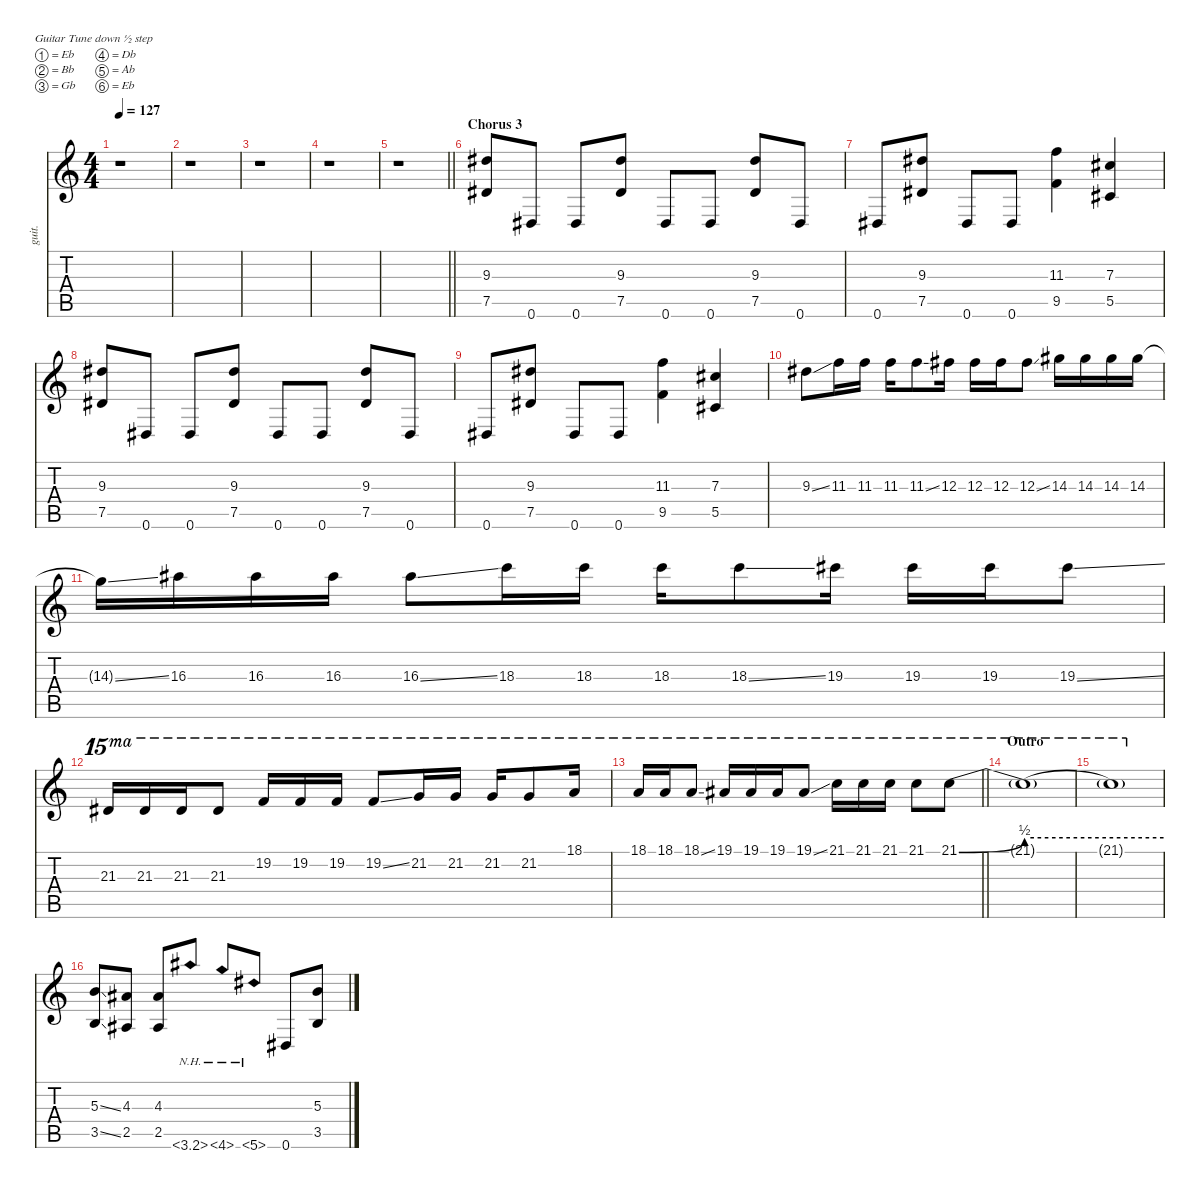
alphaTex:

\defaultSystemsLayout 4
\hideDynamics
\bracketExtendMode nobrackets
\otherSystemsTrackNameOrientation horizontal
\track ("Guitar 1" "guit.") {defaultSystemsLayout 4 instrument distortionguitar}
\staff {score tabs}
\tuning (Eb4 Bb3 Gb3 Db3 Ab2 Eb2)
\ts (4 4)
\tempo 127
\clef g2
\ks c
r.1{dy f beam Down} |
r.1{beam Down} |
r.1{beam Down} |
r.1{beam Down} |
\barLineRight lightlight
r.1{beam Down} |
\section ("" "Chorus 3")
(9.3{acc #} 7.5{acc #}).8{beam Up} 0.6{acc #}.8{beam Up} 0.6{acc #}.8{beam Up} (9.3{acc #} 7.5{acc #}).8{beam Up} 0.6{acc #}.8{beam Up} 0.6{acc #}.8{beam Up} (9.3{acc #} 7.5{acc #}).8{beam Up} 0.6{acc #}.8{beam Up} |
0.6{acc #}.8{beam Up} (9.3{acc #} 7.5{acc #}).8{beam Up} 0.6{acc #}.8{beam Up} 0.6{acc #}.8{beam Up} (11.3 9.5).4{beam Down} (7.3{acc #} 5.5{acc #}).4{beam Up} |
(9.3{acc #} 7.5{acc #}).8{beam Up} 0.6{acc #}.8{beam Up} 0.6{acc #}.8{beam Up} (9.3{acc #} 7.5{acc #}).8{beam Up} 0.6{acc #}.8{beam Up} 0.6{acc #}.8{beam Up} (9.3{acc #} 7.5{acc #}).8{beam Up} 0.6{acc #}.8{beam Up} |
0.6{acc #}.8{beam Up} (9.3{acc #} 7.5{acc #}).8{beam Up} 0.6{acc #}.8{beam Up} 0.6{acc #}.8{beam Up} (11.3 9.5).4{beam Down} (7.3{acc #} 5.5{acc #}).4{beam Up} |
9.3{ss acc #}.8{beam Down} 11.3.16{beam Down} 11.3.16{beam Down} 11.3.16{beam Down} 11.3{ss}.8{beam Down} 12.3{acc #}.16{beam Down} 12.3{acc #}.16{beam Down} 12.3{acc #}.16{beam Down} 12.3{ss acc #}.8{beam Down} 14.3{acc #}.16{beam Down} 14.3{acc #}.16{beam Down} 14.3{acc #}.16{beam Down} 14.3{acc #}.16{beam Down} |
14.3{ss t acc #}.16{beam Down} 16.3{acc #}.16{beam Down} 16.3{acc #}.16{beam Down} 16.3{acc #}.16{beam Down} 16.3{ss acc #}.8{beam Down} 18.3.16{beam Down} 18.3.16{beam Down} 18.3.16{beam Down} 18.3{ss}.8{beam Down} 19.3{acc #}.16{beam Down} 19.3{acc #}.16{beam Down} 19.3{acc #}.16{beam Down} 19.3{ss acc #}.8{beam Down} |
21.3{acc #}.16{ot 15ma beam Up} 21.3{acc #}.16{ot 15ma beam Up} 21.3{acc #}.16{ot 15ma beam Up} 21.3{acc #}.8{ot 15ma beam Up} 19.2.16{ot 15ma beam Up} 19.2.16{ot 15ma beam Up} 19.2.16{ot 15ma beam Up} 19.2{ss}.8{ot 15ma beam Up} 21.2.16{ot 15ma beam Up} 21.2.16{ot 15ma beam Up} 21.2.16{ot 15ma beam Up} 21.2.8{ot 15ma beam Up} 18.1.16{ot 15ma beam Up} |
\barLineRight lightlight
18.1.16{ot 15ma beam Up} 18.1.16{ot 15ma beam Up} 18.1{ss}.8{ot 15ma beam Up} 19.1{acc #}.16{ot 15ma beam Up} 19.1{acc #}.16{ot 15ma beam Up} 19.1{acc #}.16{ot 15ma beam Up} 19.1{ss acc #}.8{ot 15ma beam Up} 21.1.16{ot 15ma beam Down} 21.1.16{ot 15ma beam Down} 21.1.16{ot 15ma beam Down} 21.1.8{ot 15ma beam Down} 21.1{be (bend 0 0 60 2)}.8{ot 15ma beam Down} |
\section ("" "Outro")
21.1{be (hold 0 2 60 2) t}.1{ot 15ma beam Down} |
21.1{t}.1{ot 15ma beam Down} |
(5.3{ss} 3.5{ss}).8{beam Up} (4.3{acc #} 2.5{acc #}).8{beam Up} (4.3{acc #} 2.5{acc #}).8{beam Up} 3.6{nh acc #}.8{beam Up} 4.6{nh}.8{beam Up} 5.6{nh acc #}.8{beam Up} 0.6{acc #}.8{beam Up} (5.3 3.5).8{beam Up}
